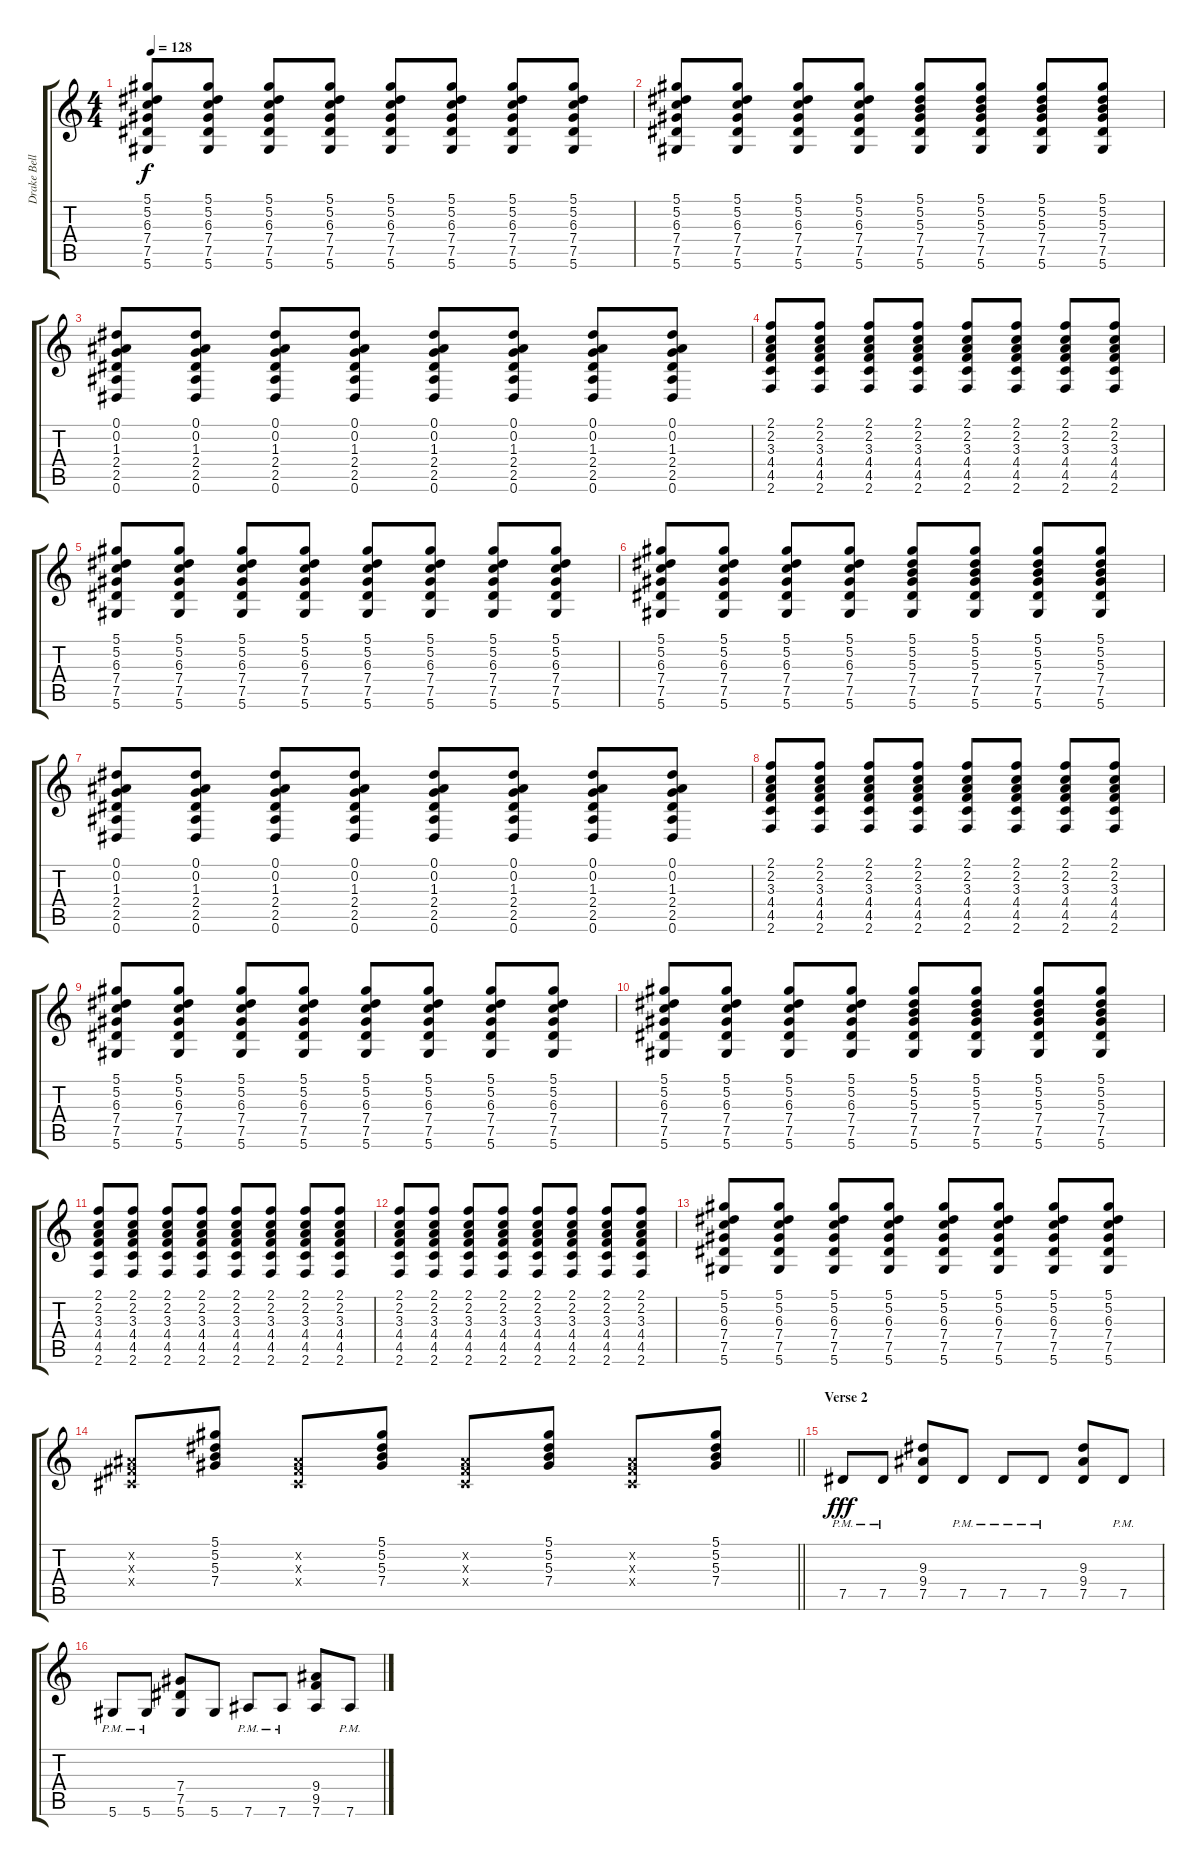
\track ("Drake Bell" "Drake Bell") {instrument distortionguitar}
\staff {score tabs}
\tuning (Eb4 Bb3 Gb3 Db3 Ab2 Eb2) {hide}
\ts (4 4)
\tempo 128
\clef g2
\ks c
(5.1 5.2 6.3 7.4 7.5 5.6).8{dy f} (5.1 5.2 6.3 7.4 7.5 5.6).8 (5.1 5.2 6.3 7.4 7.5 5.6).8 (5.1 5.2 6.3 7.4 7.5 5.6).8 (5.1 5.2 6.3 7.4 7.5 5.6).8 (5.1 5.2 6.3 7.4 7.5 5.6).8 (5.1 5.2 6.3 7.4 7.5 5.6).8 (5.1 5.2 6.3 7.4 7.5 5.6).8 |
(5.1 5.2 6.3 7.4 7.5 5.6).8 (5.1 5.2 6.3 7.4 7.5 5.6).8 (5.1 5.2 6.3 7.4 7.5 5.6).8 (5.1 5.2 6.3 7.4 7.5 5.6).8 (5.1 5.2 5.3 7.4 7.5 5.6).8 (5.1 5.2 5.3 7.4 7.5 5.6).8 (5.1 5.2 5.3 7.4 7.5 5.6).8 (5.1 5.2 5.3 7.4 7.5 5.6).8 |
(0.1 0.2 1.3 2.4 2.5 0.6).8 (0.1 0.2 1.3 2.4 2.5 0.6).8 (0.1 0.2 1.3 2.4 2.5 0.6).8 (0.1 0.2 1.3 2.4 2.5 0.6).8 (0.1 0.2 1.3 2.4 2.5 0.6).8 (0.1 0.2 1.3 2.4 2.5 0.6).8 (0.1 0.2 1.3 2.4 2.5 0.6).8 (0.1 0.2 1.3 2.4 2.5 0.6).8 |
(2.1 2.2 3.3 4.4 4.5 2.6).8 (2.1 2.2 3.3 4.4 4.5 2.6).8 (2.1 2.2 3.3 4.4 4.5 2.6).8 (2.1 2.2 3.3 4.4 4.5 2.6).8 (2.1 2.2 3.3 4.4 4.5 2.6).8 (2.1 2.2 3.3 4.4 4.5 2.6).8 (2.1 2.2 3.3 4.4 4.5 2.6).8 (2.1 2.2 3.3 4.4 4.5 2.6).8 |
(5.1 5.2 6.3 7.4 7.5 5.6).8 (5.1 5.2 6.3 7.4 7.5 5.6).8 (5.1 5.2 6.3 7.4 7.5 5.6).8 (5.1 5.2 6.3 7.4 7.5 5.6).8 (5.1 5.2 6.3 7.4 7.5 5.6).8 (5.1 5.2 6.3 7.4 7.5 5.6).8 (5.1 5.2 6.3 7.4 7.5 5.6).8 (5.1 5.2 6.3 7.4 7.5 5.6).8 |
(5.1 5.2 6.3 7.4 7.5 5.6).8 (5.1 5.2 6.3 7.4 7.5 5.6).8 (5.1 5.2 6.3 7.4 7.5 5.6).8 (5.1 5.2 6.3 7.4 7.5 5.6).8 (5.1 5.2 5.3 7.4 7.5 5.6).8 (5.1 5.2 5.3 7.4 7.5 5.6).8 (5.1 5.2 5.3 7.4 7.5 5.6).8 (5.1 5.2 5.3 7.4 7.5 5.6).8 |
(0.1 0.2 1.3 2.4 2.5 0.6).8 (0.1 0.2 1.3 2.4 2.5 0.6).8 (0.1 0.2 1.3 2.4 2.5 0.6).8 (0.1 0.2 1.3 2.4 2.5 0.6).8 (0.1 0.2 1.3 2.4 2.5 0.6).8 (0.1 0.2 1.3 2.4 2.5 0.6).8 (0.1 0.2 1.3 2.4 2.5 0.6).8 (0.1 0.2 1.3 2.4 2.5 0.6).8 |
(2.1 2.2 3.3 4.4 4.5 2.6).8 (2.1 2.2 3.3 4.4 4.5 2.6).8 (2.1 2.2 3.3 4.4 4.5 2.6).8 (2.1 2.2 3.3 4.4 4.5 2.6).8 (2.1 2.2 3.3 4.4 4.5 2.6).8 (2.1 2.2 3.3 4.4 4.5 2.6).8 (2.1 2.2 3.3 4.4 4.5 2.6).8 (2.1 2.2 3.3 4.4 4.5 2.6).8 |
(5.1 5.2 6.3 7.4 7.5 5.6).8 (5.1 5.2 6.3 7.4 7.5 5.6).8 (5.1 5.2 6.3 7.4 7.5 5.6).8 (5.1 5.2 6.3 7.4 7.5 5.6).8 (5.1 5.2 6.3 7.4 7.5 5.6).8 (5.1 5.2 6.3 7.4 7.5 5.6).8 (5.1 5.2 6.3 7.4 7.5 5.6).8 (5.1 5.2 6.3 7.4 7.5 5.6).8 |
(5.1 5.2 6.3 7.4 7.5 5.6).8 (5.1 5.2 6.3 7.4 7.5 5.6).8 (5.1 5.2 6.3 7.4 7.5 5.6).8 (5.1 5.2 6.3 7.4 7.5 5.6).8 (5.1 5.2 5.3 7.4 7.5 5.6).8 (5.1 5.2 5.3 7.4 7.5 5.6).8 (5.1 5.2 5.3 7.4 7.5 5.6).8 (5.1 5.2 5.3 7.4 7.5 5.6).8 |
(2.1 2.2 3.3 4.4 4.5 2.6).8 (2.1 2.2 3.3 4.4 4.5 2.6).8 (2.1 2.2 3.3 4.4 4.5 2.6).8 (2.1 2.2 3.3 4.4 4.5 2.6).8 (2.1 2.2 3.3 4.4 4.5 2.6).8 (2.1 2.2 3.3 4.4 4.5 2.6).8 (2.1 2.2 3.3 4.4 4.5 2.6).8 (2.1 2.2 3.3 4.4 4.5 2.6).8 |
(2.1 2.2 3.3 4.4 4.5 2.6).8 (2.1 2.2 3.3 4.4 4.5 2.6).8 (2.1 2.2 3.3 4.4 4.5 2.6).8 (2.1 2.2 3.3 4.4 4.5 2.6).8 (2.1 2.2 3.3 4.4 4.5 2.6).8 (2.1 2.2 3.3 4.4 4.5 2.6).8 (2.1 2.2 3.3 4.4 4.5 2.6).8 (2.1 2.2 3.3 4.4 4.5 2.6).8 |
(5.1 5.2 6.3 7.4 7.5 5.6).8 (5.1 5.2 6.3 7.4 7.5 5.6).8 (5.1 5.2 6.3 7.4 7.5 5.6).8 (5.1 5.2 6.3 7.4 7.5 5.6).8 (5.1 5.2 6.3 7.4 7.5 5.6).8 (5.1 5.2 6.3 7.4 7.5 5.6).8 (5.1 5.2 6.3 7.4 7.5 5.6).8 (5.1 5.2 6.3 7.4 7.5 5.6).8 |
\barLineRight lightlight
(0.2{x} 0.3{x} 0.4{x}).8 (5.1 5.2 5.3 7.4).8 (0.2{x} 0.3{x} 0.4{x}).8 (5.1 5.2 5.3 7.4).8 (0.2{x} 0.3{x} 0.4{x}).8 (5.1 5.2 5.3 7.4).8 (0.2{x} 0.3{x} 0.4{x}).8 (5.1 5.2 5.3 7.4).8 |
\section ("" "Verse 2")
7.5{pm}.8{dy fff} 7.5{pm}.8 (9.3 9.4 7.5).8 7.5{pm}.8 7.5{pm}.8 7.5{pm}.8 (9.3 9.4 7.5).8 7.5{pm}.8 |
5.6{pm}.8 5.6{pm}.8 (7.4 7.5 5.6).8 5.6.8 7.6{pm}.8 7.6{pm}.8 (9.4 9.5 7.6).8 7.6{pm}.8
